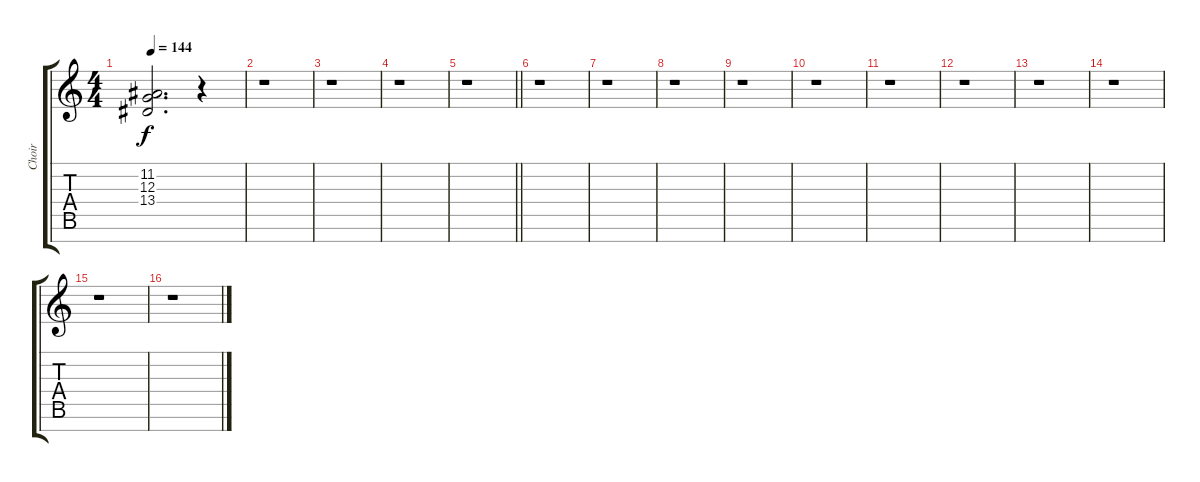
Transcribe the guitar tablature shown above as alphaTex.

\track ("Choir" "Choir") {instrument choiraahs}
\staff {score tabs}
\tuning (E4 B3 G3 D3 A2 E2 B1) {hide}
\ts (4 4)
\tempo 144
\clef g2
\ks c
(11.2{t} 12.3{t} 13.4{t}).2{d dy f} r.4 |
r.1 |
r.1 |
r.1 |
\barLineRight lightlight
r.1 |
r.1 |
r.1 |
r.1 |
r.1 |
r.1 |
r.1 |
r.1 |
r.1 |
r.1 |
r.1 |
r.1
